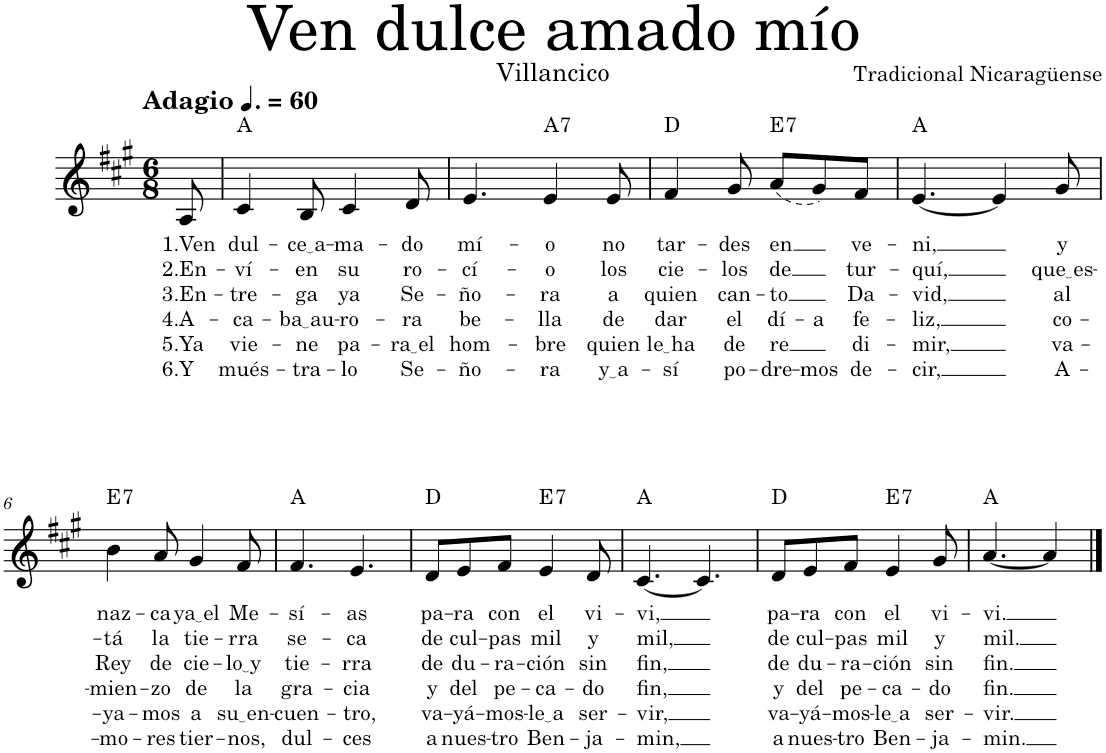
**kern	**text	**text	**text	**text	**text	**text	**harte
*part1	*part1	*part1	*part1	*part1	*part1	*part1	*part1
*staff1	*staff1	*staff1	*staff1	*staff1	*staff1	*staff1	*
*I"Soprano	*	*	*	*	*	*	*
*I'S.	*	*	*	*	*	*	*
*clefG2	*	*	*	*	*	*	*
*k[f#c#g#]	*	*	*	*	*	*	*
*M6/8	*	*	*	*	*	*	*
*MM90	*	*	*	*	*	*	*
=1	=1	=1	=1	=1	=1	=1	=1
!LO:TX:a:B:t=Adagio	!	!	!	!	!	!	!
!	!LO:LY:b	!LO:LY:b	!LO:LY:b	!LO:LY:b	!LO:LY:b	!LO:LY:b	!
8A/	1.Ven	2.En-	3.En-	4.A-	5.Ya	6.Y	.
=2	=2	=2	=2	=2	=2	=2	=2
!	!LO:LY:b	!LO:LY:b	!LO:LY:b	!LO:LY:b	!LO:LY:b	!LO:LY:b	!
4c#/	dul-	-ví-	-tre-	-ca-	vie-	mués-	A:maj
!	!LO:LY:b	!LO:LY:b	!LO:LY:b	!LO:LY:b	!LO:LY:b	!LO:LY:b	!
8B/	ce a	-en	-ga	ba au	-ne	-tra-	.
!	!LO:LY:b	!LO:LY:b	!LO:LY:b	!LO:LY:b	!LO:LY:b	!LO:LY:b	!
4c#/	-ma-	su	ya	-ro-	pa-	-lo	.
!	!LO:LY:b	!LO:LY:b	!LO:LY:b	!LO:LY:b	!LO:LY:b	!LO:LY:b	!
8d/	-do	ro-	Se-	-ra	ra el	Se-	.
=3	=3	=3	=3	=3	=3	=3	=3
!	!LO:LY:b	!LO:LY:b	!LO:LY:b	!LO:LY:b	!LO:LY:b	!LO:LY:b	!
4.e/	mí-	-cí-	-ño-	be-	hom-	-ño-	.
!	!LO:LY:b	!LO:LY:b	!LO:LY:b	!LO:LY:b	!LO:LY:b	!LO:LY:b	!LO:H:kt=7
4e/	-o	-o	-ra	-lla	-bre	-ra	A:7
!	!LO:LY:b	!LO:LY:b	!LO:LY:b	!LO:LY:b	!LO:LY:b	!LO:LY:b	!
8e/	no	los	a	de	quien	y a	.
=4	=4	=4	=4	=4	=4	=4	=4
!	!LO:LY:b	!LO:LY:b	!LO:LY:b	!LO:LY:b	!LO:LY:b	!LO:LY:b	!
4f#/	tar-	cie-	quien	dar	le ha	-sí	D:maj
!	!LO:LY:b	!LO:LY:b	!LO:LY:b	!LO:LY:b	!LO:LY:b	!LO:LY:b	!
8g#/	-des	-los	can-	el	de	po-	.
!	!LO:LY:b	!LO:LY:b	!LO:LY:b	!LO:LY:b	!LO:LY:b	!LO:LY:b	!LO:H:kt=7
(8a/L	en	de	-to	dí-	re	-dre-	E:7
!	!	!	!	!LO:LY:b	!	!LO:LY:b	!
8g#/)	.	.	.	-a	.	-mos	.
!	!LO:LY:b	!LO:LY:b	!LO:LY:b	!LO:LY:b	!LO:LY:b	!LO:LY:b	!
8f#/J	ve-	tur-	Da-	fe-	di-	de-	.
=5	=5	=5	=5	=5	=5	=5	=5
!	!LO:LY:b	!LO:LY:b	!LO:LY:b	!LO:LY:b	!LO:LY:b	!LO:LY:b	!
[4.e/	-ni,	-quí,	-vid,	-liz,	-mir,	-cir,	A:maj
4e/]	.	.	.	.	.	.	.
!	!LO:LY:b	!LO:LY:b	!LO:LY:b	!LO:LY:b	!LO:LY:b	!LO:LY:b	!
8g#/	y	que es	al	co-	va-	A-	.
!!LO:LB:g=z
=6	=6	=6	=6	=6	=6	=6	=6
!	!LO:LY:b	!LO:LY:b	!LO:LY:b	!LO:LY:b	!LO:LY:b	!LO:LY:b	!LO:H:kt=7
4b\	naz-	-tá	Rey	-mien-	-ya-	-mo-	E:7
!	!LO:LY:b	!LO:LY:b	!LO:LY:b	!LO:LY:b	!LO:LY:b	!LO:LY:b	!
8a/	-ca	la	de	-zo	-mos	-res	.
!	!LO:LY:b	!LO:LY:b	!LO:LY:b	!LO:LY:b	!LO:LY:b	!LO:LY:b	!
4g#/	ya el	tie-	cie-	de	a	tier-	.
!	!LO:LY:b	!LO:LY:b	!LO:LY:b	!LO:LY:b	!LO:LY:b	!LO:LY:b	!
8f#/	Me-	-rra	lo y	la	su en	-nos,	.
=7	=7	=7	=7	=7	=7	=7	=7
!	!LO:LY:b	!LO:LY:b	!LO:LY:b	!LO:LY:b	!LO:LY:b	!LO:LY:b	!
4.f#/	-sí-	se-	tie-	gra-	-cuen-	dul-	A:maj
!	!LO:LY:b	!LO:LY:b	!LO:LY:b	!LO:LY:b	!LO:LY:b	!LO:LY:b	!
4.e/	-as	-ca	-rra	-cia	-tro,	-ces	.
=8	=8	=8	=8	=8	=8	=8	=8
!	!LO:LY:b	!LO:LY:b	!LO:LY:b	!LO:LY:b	!LO:LY:b	!LO:LY:b	!
8d/L	pa-	de	de	y	va-	a	D:maj
!	!LO:LY:b	!LO:LY:b	!LO:LY:b	!LO:LY:b	!LO:LY:b	!LO:LY:b	!
8e/	-ra	cul-	du-	del	-yá-	nues-	.
!	!LO:LY:b	!LO:LY:b	!LO:LY:b	!LO:LY:b	!LO:LY:b	!LO:LY:b	!
8f#/J	con	-pas	-ra-	pe-	-mos-	-tro	.
!	!LO:LY:b	!LO:LY:b	!LO:LY:b	!LO:LY:b	!LO:LY:b	!LO:LY:b	!LO:H:kt=7
4e/	el	mil	-ción	-ca-	le a	Ben-	E:7
!	!LO:LY:b	!LO:LY:b	!LO:LY:b	!LO:LY:b	!LO:LY:b	!LO:LY:b	!
8d/	vi-	y	sin	-do	ser-	-ja-	.
=9	=9	=9	=9	=9	=9	=9	=9
!	!LO:LY:b	!LO:LY:b	!LO:LY:b	!LO:LY:b	!LO:LY:b	!LO:LY:b	!
[4.c#/	-vi,	mil,	fin,	fin,	-vir,	-min,	A:maj
4.c#/]	.	.	.	.	.	.	.
=10	=10	=10	=10	=10	=10	=10	=10
!	!LO:LY:b	!LO:LY:b	!LO:LY:b	!LO:LY:b	!LO:LY:b	!LO:LY:b	!
8d/L	pa-	de	de	y	va-	a	D:maj
!	!LO:LY:b	!LO:LY:b	!LO:LY:b	!LO:LY:b	!LO:LY:b	!LO:LY:b	!
8e/	-ra	cul-	du-	del	-yá-	nues-	.
!	!LO:LY:b	!LO:LY:b	!LO:LY:b	!LO:LY:b	!LO:LY:b	!LO:LY:b	!
8f#/J	con	-pas	-ra-	pe-	-mos-	-tro	.
!	!LO:LY:b	!LO:LY:b	!LO:LY:b	!LO:LY:b	!LO:LY:b	!LO:LY:b	!LO:H:kt=7
4e/	el	mil	-ción	-ca-	le a	Ben-	E:7
!	!LO:LY:b	!LO:LY:b	!LO:LY:b	!LO:LY:b	!LO:LY:b	!LO:LY:b	!
8g#/	vi-	y	sin	-do	ser-	-ja-	.
=11	=11	=11	=11	=11	=11	=11	=11
!	!LO:LY:b	!LO:LY:b	!LO:LY:b	!LO:LY:b	!LO:LY:b	!LO:LY:b	!
[4.a/	-vi.	mil.	fin.	fin.	-vir.	-min.	A:maj
4a/]	.	.	.	.	.	.	.
==	==	==	==	==	==	==	==
*-	*-	*-	*-	*-	*-	*-	*-
